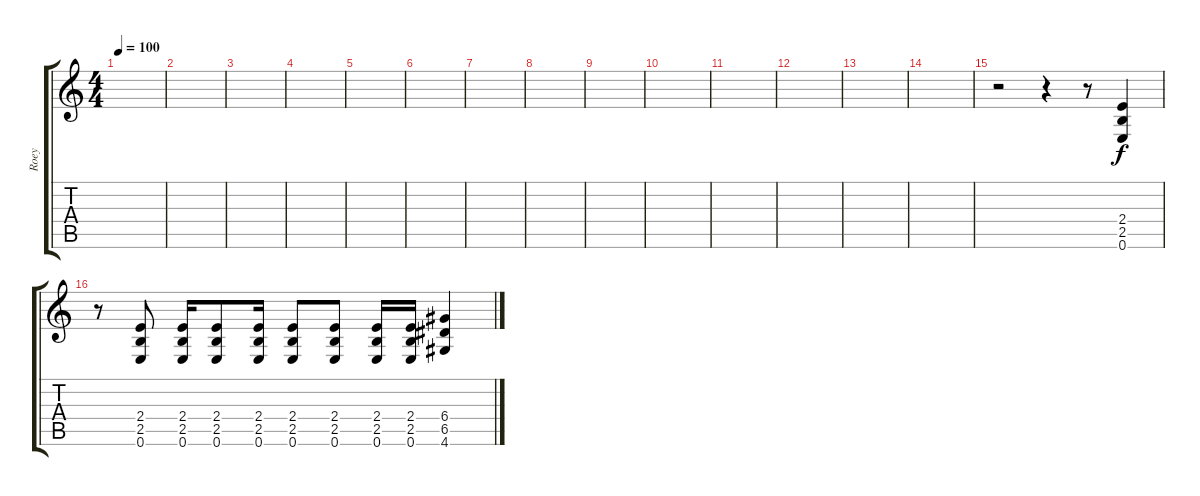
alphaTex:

\track ("Roey" "Roey") {instrument overdrivenguitar}
\staff {score tabs}
\tuning (E4 B3 G3 D3 A2 E2) {hide}
\ts (4 4)
\tempo 100
\clef g2
\ks c
|
|
|
|
|
|
|
|
|
|
|
|
|
|
r.2 r.4 r.8 (2.4 2.5 0.6).4 |
r.8 (2.4 2.5 0.6).8 (2.4 2.5 0.6).16 (2.4 2.5 0.6).8 (2.4 2.5 0.6).16 (2.4 2.5 0.6).8 (2.4 2.5 0.6).8 (2.4 2.5 0.6).16 (2.4 2.5 0.6).16 (6.4 6.5 4.6).4
